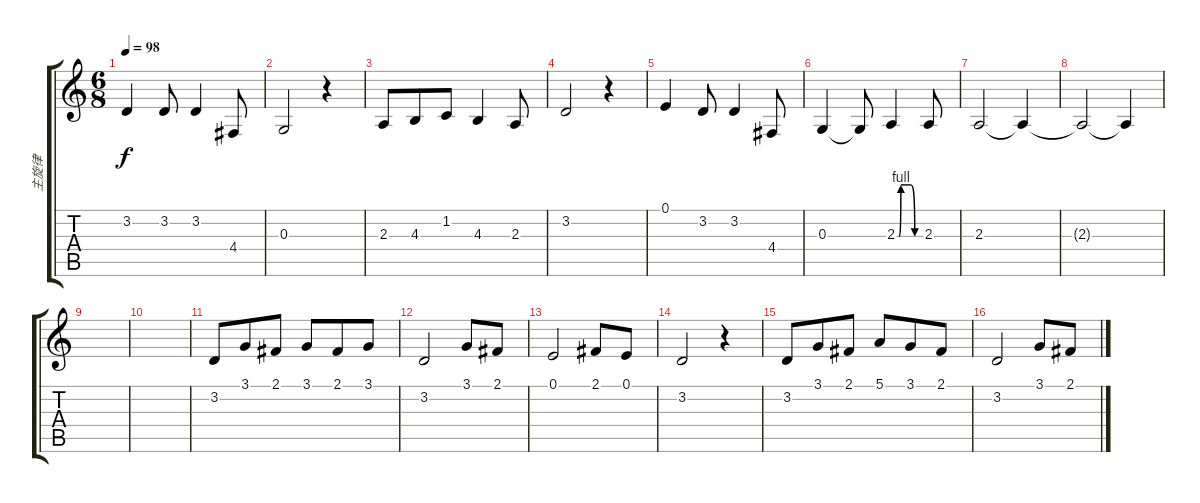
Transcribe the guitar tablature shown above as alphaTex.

\track ("主旋律" "主旋律") {instrument synthbrass1}
\staff {score tabs}
\tuning (E4 B3 G3 D3 A2 E2) {hide}
\ts (6 8)
\tempo 98
\clef g2
\ks c
3.2.4{dy f} 3.2.8 3.2.4 4.4.8 |
0.3.2 r.4 |
2.3.8 4.3.8 1.2.8 4.3.4 2.3.8 |
3.2.2 r.4 |
0.1.4 3.2.8 3.2.4 4.4.8 |
0.3.4 0.3{t}.8 2.3{be (custom 0 0 5 0 10 4 21 4 30 4 35 4 45 0 60 0)}.4 2.3.8 |
2.3.2 2.3{t}.4 |
2.3{t}.2 2.3{t}.4 |
|
|
3.2.8 3.1.8 2.1.8 3.1.8 2.1.8 3.1.8 |
3.2.2 3.1.8 2.1.8 |
0.1.2 2.1.8 0.1.8 |
3.2.2 r.4 |
3.2.8 3.1.8 2.1.8 5.1.8 3.1.8 2.1.8 |
3.2.2 3.1.8 2.1.8
